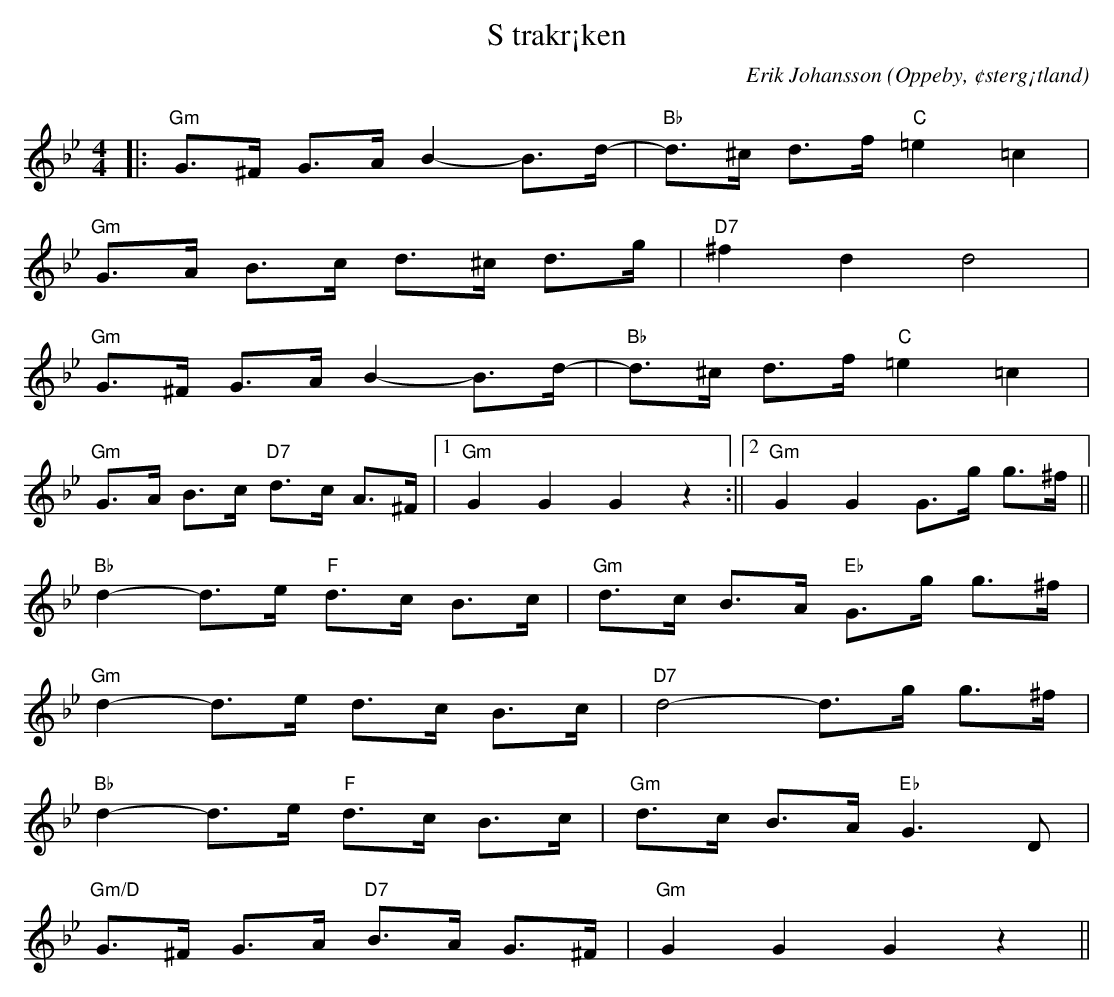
X:1
T:S trakr¡ken
C:Erik Johansson
O:Oppeby, ¢sterg¡tland
Q:130
M:4/4
L:1/8
K:Gm
|:"Gm"G>^F G>A B2-B>d-|"Bb" d>^c d>f"C" =e2 =c2|
  "Gm"G>A B>c d>^c d>g|"D7" ^f2 d2 d4 |
  "Gm"G>^F G>A B2-B>d-|"Bb" d>^c d>f"C" =e2 =c2|
  "Gm"G>A B>c "D7"d>c A>^F|1"Gm" G2 G2 G2 z2 :||2 "Gm" G2 G2 G>g g>^f ||
  "Bb" d2-d>e "F" d>c B>c | "Gm" d>c B>A "Eb" G>g g>^f |
  "Gm" d2-d>e  d>c B>c | "D7" d4-d>g g>^f |
  "Bb" d2-d>e "F" d>c B>c | "Gm" d>c B>A "Eb" G3 D |
  "Gm/D" G>^F G>A "D7" B>A G>^F | "Gm" G2 G2 G2 z2 ||
